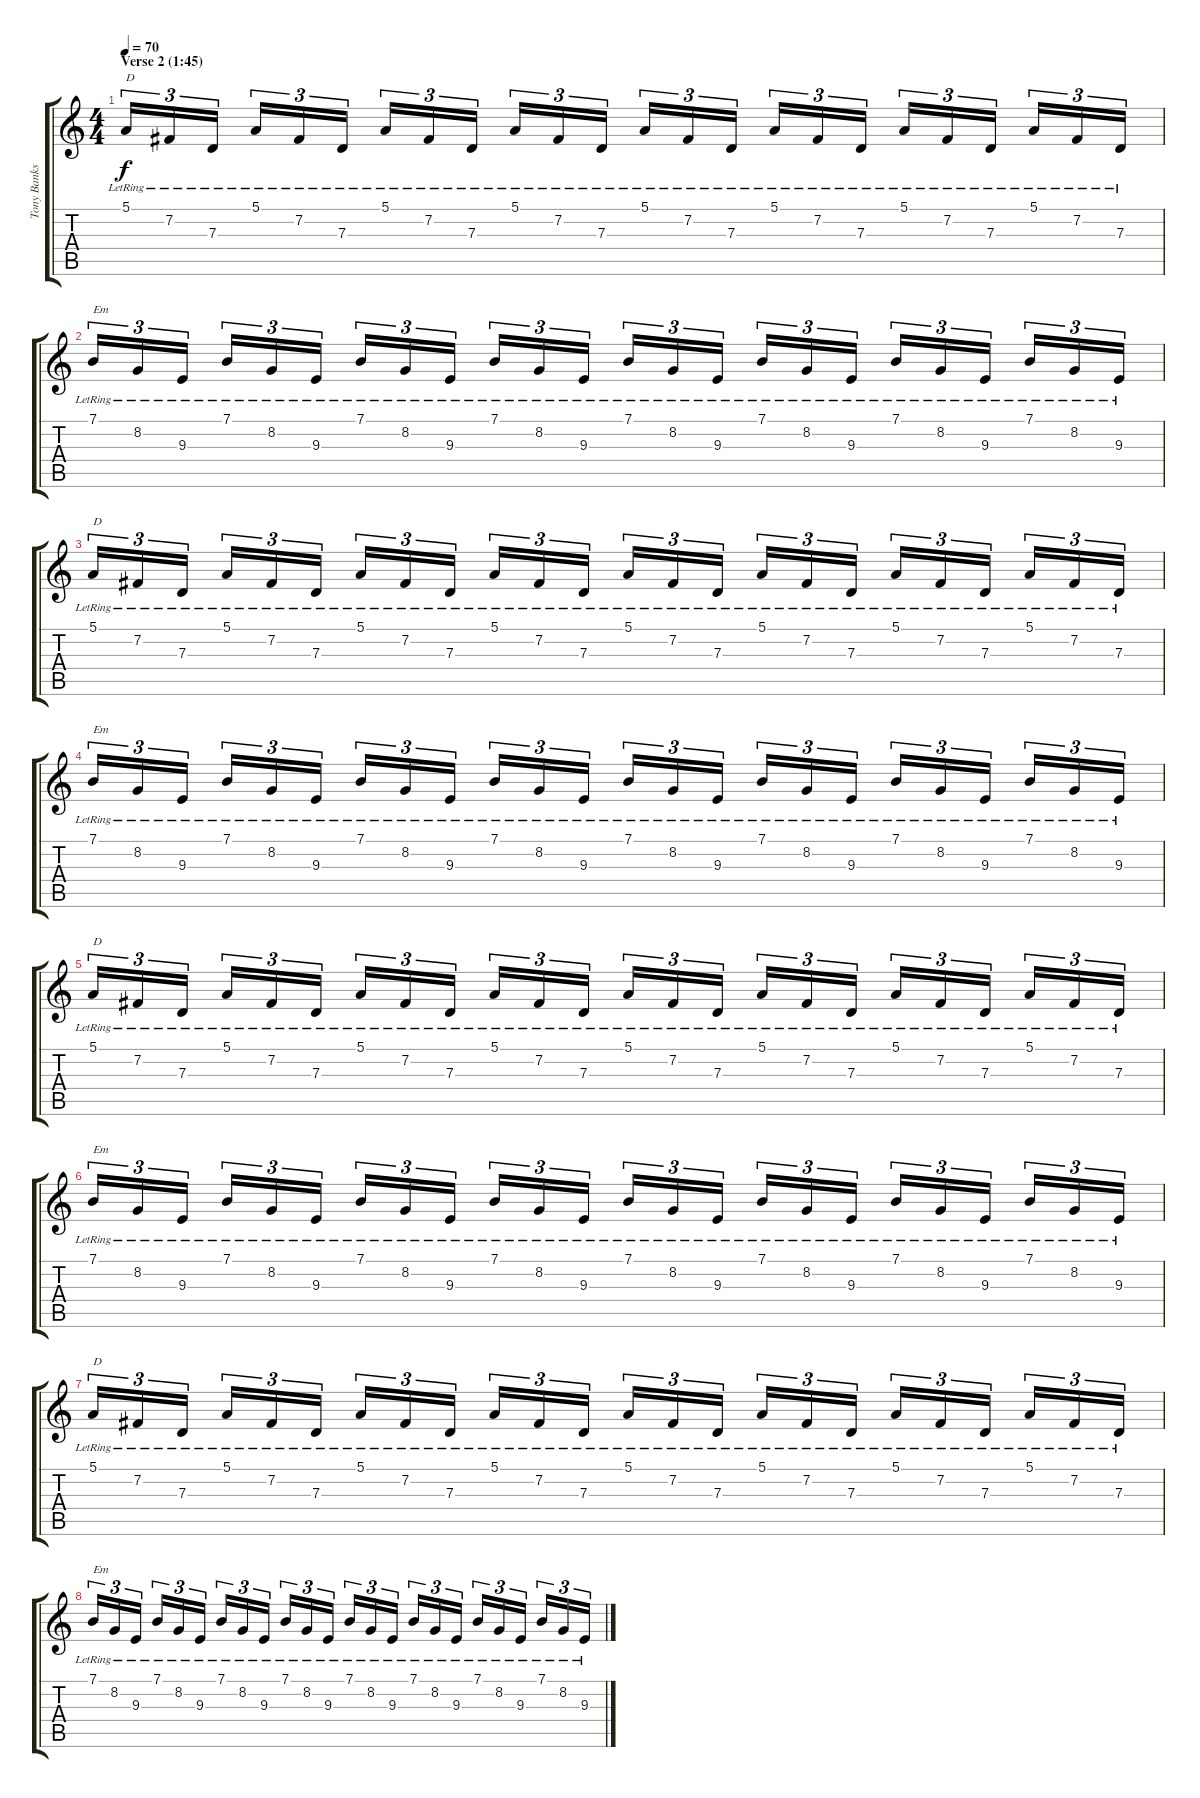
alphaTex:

\track ("Tony Banks (keyboard)" "Tony Banks") {instrument electricpiano2}
\staff {score tabs}
\tuning (E4 B3 G3 D3 A2 E2) {hide}
\ts (4 4)
\section ("" "Verse 2 (1:45)")
\tempo 70
\clef g2
\ks c
5.1{lr}.16{tu (3 2) txt "D" dy f} 7.2{lr}.16{tu (3 2)} 7.3{lr}.16{tu (3 2) beam splitsecondary} 5.1{lr}.16{tu (3 2)} 7.2{lr}.16{tu (3 2)} 7.3{lr}.16{tu (3 2)} 5.1{lr}.16{tu (3 2)} 7.2{lr}.16{tu (3 2)} 7.3{lr}.16{tu (3 2) beam splitsecondary} 5.1{lr}.16{tu (3 2)} 7.2{lr}.16{tu (3 2)} 7.3{lr}.16{tu (3 2)} 5.1{lr}.16{tu (3 2)} 7.2{lr}.16{tu (3 2)} 7.3{lr}.16{tu (3 2) beam splitsecondary} 5.1{lr}.16{tu (3 2)} 7.2{lr}.16{tu (3 2)} 7.3{lr}.16{tu (3 2)} 5.1{lr}.16{tu (3 2)} 7.2{lr}.16{tu (3 2)} 7.3{lr}.16{tu (3 2) beam splitsecondary} 5.1{lr}.16{tu (3 2)} 7.2{lr}.16{tu (3 2)} 7.3{lr}.16{tu (3 2)} |
7.1{lr}.16{tu (3 2) txt "Em"} 8.2{lr}.16{tu (3 2)} 9.3{lr}.16{tu (3 2) beam splitsecondary} 7.1{lr}.16{tu (3 2)} 8.2{lr}.16{tu (3 2)} 9.3{lr}.16{tu (3 2)} 7.1{lr}.16{tu (3 2)} 8.2{lr}.16{tu (3 2)} 9.3{lr}.16{tu (3 2) beam splitsecondary} 7.1{lr}.16{tu (3 2)} 8.2{lr}.16{tu (3 2)} 9.3{lr}.16{tu (3 2)} 7.1{lr}.16{tu (3 2)} 8.2{lr}.16{tu (3 2)} 9.3{lr}.16{tu (3 2) beam splitsecondary} 7.1{lr}.16{tu (3 2)} 8.2{lr}.16{tu (3 2)} 9.3{lr}.16{tu (3 2)} 7.1{lr}.16{tu (3 2)} 8.2{lr}.16{tu (3 2)} 9.3{lr}.16{tu (3 2) beam splitsecondary} 7.1{lr}.16{tu (3 2)} 8.2{lr}.16{tu (3 2)} 9.3{lr}.16{tu (3 2)} |
5.1{lr}.16{tu (3 2) txt "D"} 7.2{lr}.16{tu (3 2)} 7.3{lr}.16{tu (3 2) beam splitsecondary} 5.1{lr}.16{tu (3 2)} 7.2{lr}.16{tu (3 2)} 7.3{lr}.16{tu (3 2)} 5.1{lr}.16{tu (3 2)} 7.2{lr}.16{tu (3 2)} 7.3{lr}.16{tu (3 2) beam splitsecondary} 5.1{lr}.16{tu (3 2)} 7.2{lr}.16{tu (3 2)} 7.3{lr}.16{tu (3 2)} 5.1{lr}.16{tu (3 2)} 7.2{lr}.16{tu (3 2)} 7.3{lr}.16{tu (3 2) beam splitsecondary} 5.1{lr}.16{tu (3 2)} 7.2{lr}.16{tu (3 2)} 7.3{lr}.16{tu (3 2)} 5.1{lr}.16{tu (3 2)} 7.2{lr}.16{tu (3 2)} 7.3{lr}.16{tu (3 2) beam splitsecondary} 5.1{lr}.16{tu (3 2)} 7.2{lr}.16{tu (3 2)} 7.3{lr}.16{tu (3 2)} |
7.1{lr}.16{tu (3 2) txt "Em"} 8.2{lr}.16{tu (3 2)} 9.3{lr}.16{tu (3 2) beam splitsecondary} 7.1{lr}.16{tu (3 2)} 8.2{lr}.16{tu (3 2)} 9.3{lr}.16{tu (3 2)} 7.1{lr}.16{tu (3 2)} 8.2{lr}.16{tu (3 2)} 9.3{lr}.16{tu (3 2) beam splitsecondary} 7.1{lr}.16{tu (3 2)} 8.2{lr}.16{tu (3 2)} 9.3{lr}.16{tu (3 2)} 7.1{lr}.16{tu (3 2)} 8.2{lr}.16{tu (3 2)} 9.3{lr}.16{tu (3 2) beam splitsecondary} 7.1{lr}.16{tu (3 2)} 8.2{lr}.16{tu (3 2)} 9.3{lr}.16{tu (3 2)} 7.1{lr}.16{tu (3 2)} 8.2{lr}.16{tu (3 2)} 9.3{lr}.16{tu (3 2) beam splitsecondary} 7.1{lr}.16{tu (3 2)} 8.2{lr}.16{tu (3 2)} 9.3{lr}.16{tu (3 2)} |
5.1{lr}.16{tu (3 2) txt "D"} 7.2{lr}.16{tu (3 2)} 7.3{lr}.16{tu (3 2) beam splitsecondary} 5.1{lr}.16{tu (3 2)} 7.2{lr}.16{tu (3 2)} 7.3{lr}.16{tu (3 2)} 5.1{lr}.16{tu (3 2)} 7.2{lr}.16{tu (3 2)} 7.3{lr}.16{tu (3 2) beam splitsecondary} 5.1{lr}.16{tu (3 2)} 7.2{lr}.16{tu (3 2)} 7.3{lr}.16{tu (3 2)} 5.1{lr}.16{tu (3 2)} 7.2{lr}.16{tu (3 2)} 7.3{lr}.16{tu (3 2) beam splitsecondary} 5.1{lr}.16{tu (3 2)} 7.2{lr}.16{tu (3 2)} 7.3{lr}.16{tu (3 2)} 5.1{lr}.16{tu (3 2)} 7.2{lr}.16{tu (3 2)} 7.3{lr}.16{tu (3 2) beam splitsecondary} 5.1{lr}.16{tu (3 2)} 7.2{lr}.16{tu (3 2)} 7.3{lr}.16{tu (3 2)} |
7.1{lr}.16{tu (3 2) txt "Em"} 8.2{lr}.16{tu (3 2)} 9.3{lr}.16{tu (3 2) beam splitsecondary} 7.1{lr}.16{tu (3 2)} 8.2{lr}.16{tu (3 2)} 9.3{lr}.16{tu (3 2)} 7.1{lr}.16{tu (3 2)} 8.2{lr}.16{tu (3 2)} 9.3{lr}.16{tu (3 2) beam splitsecondary} 7.1{lr}.16{tu (3 2)} 8.2{lr}.16{tu (3 2)} 9.3{lr}.16{tu (3 2)} 7.1{lr}.16{tu (3 2)} 8.2{lr}.16{tu (3 2)} 9.3{lr}.16{tu (3 2) beam splitsecondary} 7.1{lr}.16{tu (3 2)} 8.2{lr}.16{tu (3 2)} 9.3{lr}.16{tu (3 2)} 7.1{lr}.16{tu (3 2)} 8.2{lr}.16{tu (3 2)} 9.3{lr}.16{tu (3 2) beam splitsecondary} 7.1{lr}.16{tu (3 2)} 8.2{lr}.16{tu (3 2)} 9.3{lr}.16{tu (3 2)} |
5.1{lr}.16{tu (3 2) txt "D"} 7.2{lr}.16{tu (3 2)} 7.3{lr}.16{tu (3 2) beam splitsecondary} 5.1{lr}.16{tu (3 2)} 7.2{lr}.16{tu (3 2)} 7.3{lr}.16{tu (3 2)} 5.1{lr}.16{tu (3 2)} 7.2{lr}.16{tu (3 2)} 7.3{lr}.16{tu (3 2) beam splitsecondary} 5.1{lr}.16{tu (3 2)} 7.2{lr}.16{tu (3 2)} 7.3{lr}.16{tu (3 2)} 5.1{lr}.16{tu (3 2)} 7.2{lr}.16{tu (3 2)} 7.3{lr}.16{tu (3 2) beam splitsecondary} 5.1{lr}.16{tu (3 2)} 7.2{lr}.16{tu (3 2)} 7.3{lr}.16{tu (3 2)} 5.1{lr}.16{tu (3 2)} 7.2{lr}.16{tu (3 2)} 7.3{lr}.16{tu (3 2) beam splitsecondary} 5.1{lr}.16{tu (3 2)} 7.2{lr}.16{tu (3 2)} 7.3{lr}.16{tu (3 2)} |
7.1{lr}.16{tu (3 2) txt "Em"} 8.2{lr}.16{tu (3 2)} 9.3{lr}.16{tu (3 2) beam splitsecondary} 7.1{lr}.16{tu (3 2)} 8.2{lr}.16{tu (3 2)} 9.3{lr}.16{tu (3 2)} 7.1{lr}.16{tu (3 2)} 8.2{lr}.16{tu (3 2)} 9.3{lr}.16{tu (3 2) beam splitsecondary} 7.1{lr}.16{tu (3 2)} 8.2{lr}.16{tu (3 2)} 9.3{lr}.16{tu (3 2)} 7.1{lr}.16{tu (3 2)} 8.2{lr}.16{tu (3 2)} 9.3{lr}.16{tu (3 2) beam splitsecondary} 7.1{lr}.16{tu (3 2)} 8.2{lr}.16{tu (3 2)} 9.3{lr}.16{tu (3 2)} 7.1{lr}.16{tu (3 2)} 8.2{lr}.16{tu (3 2)} 9.3{lr}.16{tu (3 2) beam splitsecondary} 7.1{lr}.16{tu (3 2)} 8.2{lr}.16{tu (3 2)} 9.3{lr}.16{tu (3 2)}
